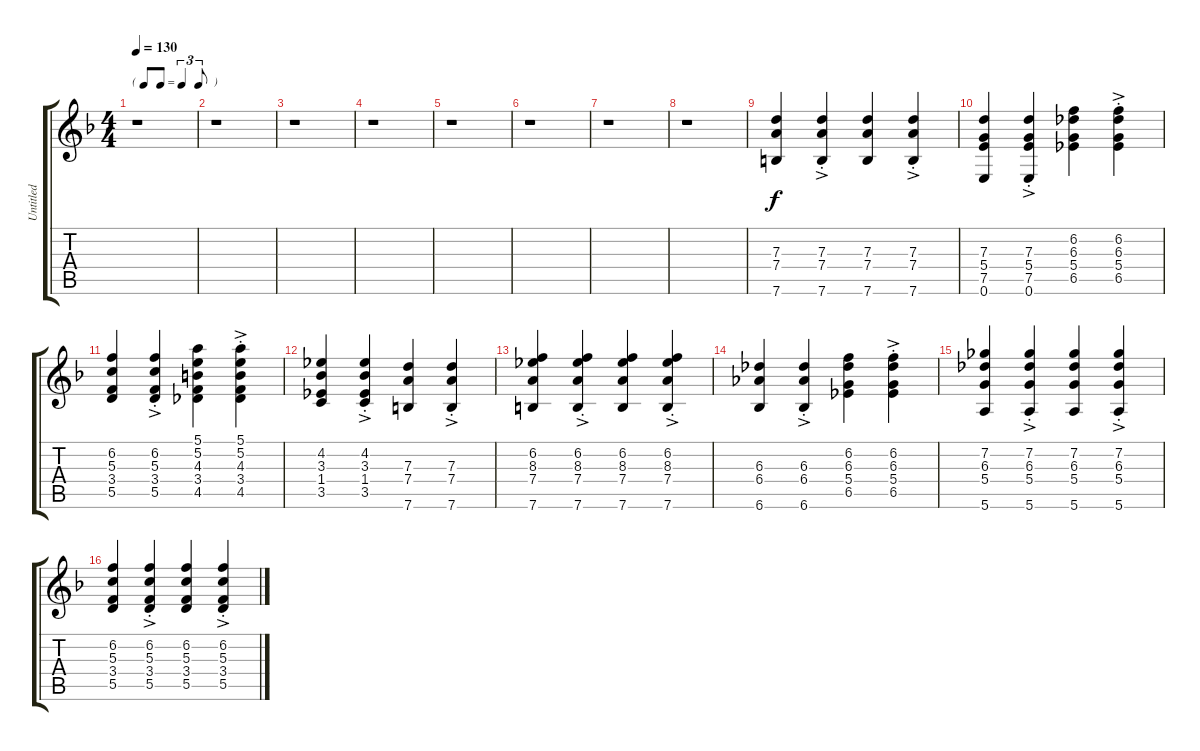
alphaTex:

\track ("Untitled" "Untitled") {instrument acousticguitarnylon}
\staff {score tabs}
\tuning (E4 B3 G3 D3 A2 E2) {hide}
\ts (4 4)
\tf triplet8th
\tempo 130
\clef g2
\ks f
r.1{dy f instrument acousticguitarnylon} |
r.1 |
r.1 |
r.1 |
r.1 |
r.1 |
r.1 |
r.1 |
(7.3 7.4 7.6).4 (7.3{ac st} 7.4{ac st} 7.6{ac st}).4 (7.3 7.4 7.6).4 (7.3{ac st} 7.4{ac st} 7.6{ac st}).4 |
(7.3 5.4 7.5 0.6).4 (7.3{ac st} 5.4{ac st} 7.5{ac st} 0.6{ac st}).4 (6.2 6.3 5.4 6.5).4 (6.2{ac st} 6.3{ac st} 5.4{ac st} 6.5{ac st}).4 |
(6.2 5.3 3.4 5.5).4 (6.2{ac st} 5.3{ac st} 3.4{ac st} 5.5{ac st}).4 (5.1 5.2 4.3 3.4 4.5).4 (5.1{ac st} 5.2{ac st} 4.3{ac st} 3.4{ac st} 4.5{ac st}).4 |
(4.2 3.3 1.4 3.5).4 (4.2{ac st} 3.3{ac st} 1.4{ac st} 3.5{ac st}).4 (7.3 7.4 7.6).4 (7.3{ac st} 7.4{ac st} 7.6{ac st}).4 |
(6.2 8.3 7.4 7.6).4 (6.2{ac st} 8.3{ac st} 7.4{ac st} 7.6{ac st}).4 (6.2 8.3 7.4 7.6).4 (6.2{ac st} 8.3{ac st} 7.4{ac st} 7.6{ac st}).4 |
(6.3 6.4 6.6).4 (6.3{ac st} 6.4{ac st} 6.6{ac st}).4 (6.2 6.3 5.4 6.5).4 (6.2{ac st} 6.3{ac st} 5.4{ac st} 6.5{ac st}).4 |
(7.2 6.3 5.4 5.6).4 (7.2{ac st} 6.3{ac st} 5.4{ac st} 5.6{ac st}).4 (7.2 6.3 5.4 5.6).4 (7.2{ac st} 6.3{ac st} 5.4{ac st} 5.6{ac st}).4 |
(6.2 5.3 3.4 5.5).4 (6.2{ac st} 5.3{ac st} 3.4{ac st} 5.5{ac st}).4 (6.2 5.3 3.4 5.5).4 (6.2{ac st} 5.3{ac st} 3.4{ac st} 5.5{ac st}).4
